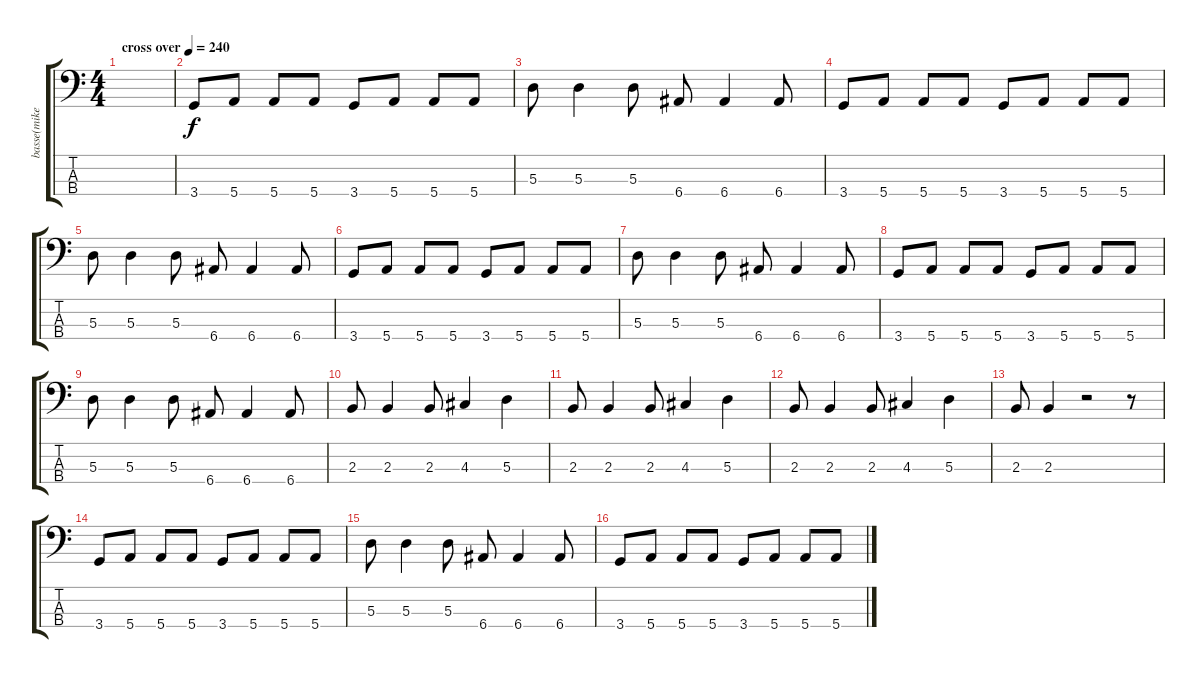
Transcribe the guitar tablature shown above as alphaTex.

\track ("basse(mikey)" "basse(mike") {instrument electricbasspick}
\staff {score tabs}
\tuning (G2 D2 A1 E1) {hide}
\ts (4 4)
\tempo (240 "cross over")
\clef f4
\ks c
|
3.4.8 5.4.8 5.4.8 5.4.8 3.4.8 5.4.8 5.4.8 5.4.8 |
5.3.8 5.3.4 5.3.8 6.4.8 6.4.4 6.4.8 |
3.4.8 5.4.8 5.4.8 5.4.8 3.4.8 5.4.8 5.4.8 5.4.8 |
5.3.8 5.3.4 5.3.8 6.4.8 6.4.4 6.4.8 |
3.4.8 5.4.8 5.4.8 5.4.8 3.4.8 5.4.8 5.4.8 5.4.8 |
5.3.8 5.3.4 5.3.8 6.4.8 6.4.4 6.4.8 |
3.4.8 5.4.8 5.4.8 5.4.8 3.4.8 5.4.8 5.4.8 5.4.8 |
5.3.8 5.3.4 5.3.8 6.4.8 6.4.4 6.4.8 |
2.3.8 2.3.4 2.3.8 4.3.4 5.3.4 |
2.3.8 2.3.4 2.3.8 4.3.4 5.3.4 |
2.3.8 2.3.4 2.3.8 4.3.4 5.3.4 |
2.3.8 2.3.4 r.2 r.8 |
3.4.8 5.4.8 5.4.8 5.4.8 3.4.8 5.4.8 5.4.8 5.4.8 |
5.3.8 5.3.4 5.3.8 6.4.8 6.4.4 6.4.8 |
3.4.8 5.4.8 5.4.8 5.4.8 3.4.8 5.4.8 5.4.8 5.4.8
